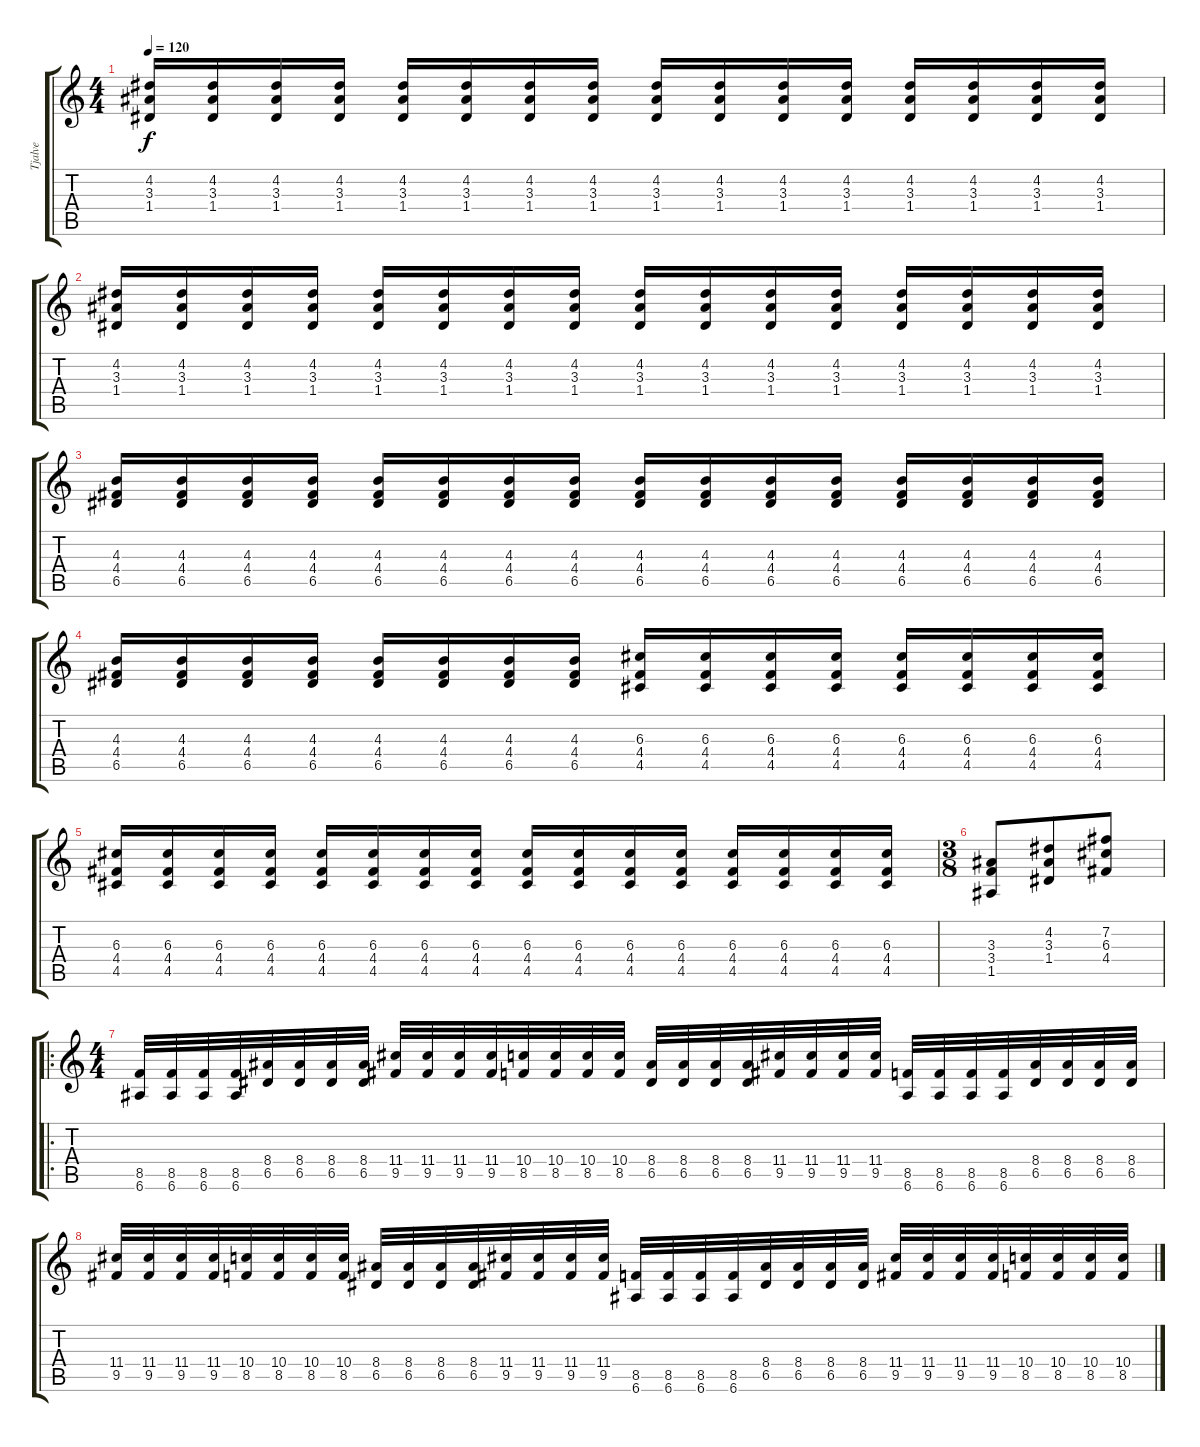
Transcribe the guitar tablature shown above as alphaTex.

\track ("Tjalve" "Tjalve") {instrument distortionguitar}
\staff {score tabs}
\tuning (E4 B3 G3 D3 A2 E2) {hide}
\ts (4 4)
\tempo 120
\clef g2
\ks c
(4.2 3.3 1.4).16{dy f} (4.2 3.3 1.4).16 (4.2 3.3 1.4).16 (4.2 3.3 1.4).16 (4.2 3.3 1.4).16 (4.2 3.3 1.4).16 (4.2 3.3 1.4).16 (4.2 3.3 1.4).16 (4.2 3.3 1.4).16 (4.2 3.3 1.4).16 (4.2 3.3 1.4).16 (4.2 3.3 1.4).16 (4.2 3.3 1.4).16 (4.2 3.3 1.4).16 (4.2 3.3 1.4).16 (4.2 3.3 1.4).16 |
(4.2 3.3 1.4).16 (4.2 3.3 1.4).16 (4.2 3.3 1.4).16 (4.2 3.3 1.4).16 (4.2 3.3 1.4).16 (4.2 3.3 1.4).16 (4.2 3.3 1.4).16 (4.2 3.3 1.4).16 (4.2 3.3 1.4).16 (4.2 3.3 1.4).16 (4.2 3.3 1.4).16 (4.2 3.3 1.4).16 (4.2 3.3 1.4).16 (4.2 3.3 1.4).16 (4.2 3.3 1.4).16 (4.2 3.3 1.4).16 |
(4.3 4.4 6.5).16 (4.3 4.4 6.5).16 (4.3 4.4 6.5).16 (4.3 4.4 6.5).16 (4.3 4.4 6.5).16 (4.3 4.4 6.5).16 (4.3 4.4 6.5).16 (4.3 4.4 6.5).16 (4.3 4.4 6.5).16 (4.3 4.4 6.5).16 (4.3 4.4 6.5).16 (4.3 4.4 6.5).16 (4.3 4.4 6.5).16 (4.3 4.4 6.5).16 (4.3 4.4 6.5).16 (4.3 4.4 6.5).16 |
(4.3 4.4 6.5).16 (4.3 4.4 6.5).16 (4.3 4.4 6.5).16 (4.3 4.4 6.5).16 (4.3 4.4 6.5).16 (4.3 4.4 6.5).16 (4.3 4.4 6.5).16 (4.3 4.4 6.5).16 (6.3 4.4 4.5).16 (6.3 4.4 4.5).16 (6.3 4.4 4.5).16 (6.3 4.4 4.5).16 (6.3 4.4 4.5).16 (6.3 4.4 4.5).16 (6.3 4.4 4.5).16 (6.3 4.4 4.5).16 |
(6.3 4.4 4.5).16 (6.3 4.4 4.5).16 (6.3 4.4 4.5).16 (6.3 4.4 4.5).16 (6.3 4.4 4.5).16 (6.3 4.4 4.5).16 (6.3 4.4 4.5).16 (6.3 4.4 4.5).16 (6.3 4.4 4.5).16 (6.3 4.4 4.5).16 (6.3 4.4 4.5).16 (6.3 4.4 4.5).16 (6.3 4.4 4.5).16 (6.3 4.4 4.5).16 (6.3 4.4 4.5).16 (6.3 4.4 4.5).16 |
\ts (3 8)
(3.3 3.4 1.5).8 (4.2 3.3 1.4).8 (7.2 6.3 4.4).8 |
\ro
\ts (4 4)
(8.5 6.6).32 (8.5 6.6).32 (8.5 6.6).32 (8.5 6.6).32 (8.4 6.5).32 (8.4 6.5).32 (8.4 6.5).32 (8.4 6.5).32 (11.4 9.5).32 (11.4 9.5).32 (11.4 9.5).32 (11.4 9.5).32 (10.4 8.5).32 (10.4 8.5).32 (10.4 8.5).32 (10.4 8.5).32 (8.4 6.5).32 (8.4 6.5).32 (8.4 6.5).32 (8.4 6.5).32 (11.4 9.5).32 (11.4 9.5).32 (11.4 9.5).32 (11.4 9.5).32 (8.5 6.6).32 (8.5 6.6).32 (8.5 6.6).32 (8.5 6.6).32 (8.4 6.5).32 (8.4 6.5).32 (8.4 6.5).32 (8.4 6.5).32 |
(11.4 9.5).32 (11.4 9.5).32 (11.4 9.5).32 (11.4 9.5).32 (10.4 8.5).32 (10.4 8.5).32 (10.4 8.5).32 (10.4 8.5).32 (8.4 6.5).32 (8.4 6.5).32 (8.4 6.5).32 (8.4 6.5).32 (11.4 9.5).32 (11.4 9.5).32 (11.4 9.5).32 (11.4 9.5).32 (8.5 6.6).32 (8.5 6.6).32 (8.5 6.6).32 (8.5 6.6).32 (8.4 6.5).32 (8.4 6.5).32 (8.4 6.5).32 (8.4 6.5).32 (11.4 9.5).32 (11.4 9.5).32 (11.4 9.5).32 (11.4 9.5).32 (10.4 8.5).32 (10.4 8.5).32 (10.4 8.5).32 (10.4 8.5).32
